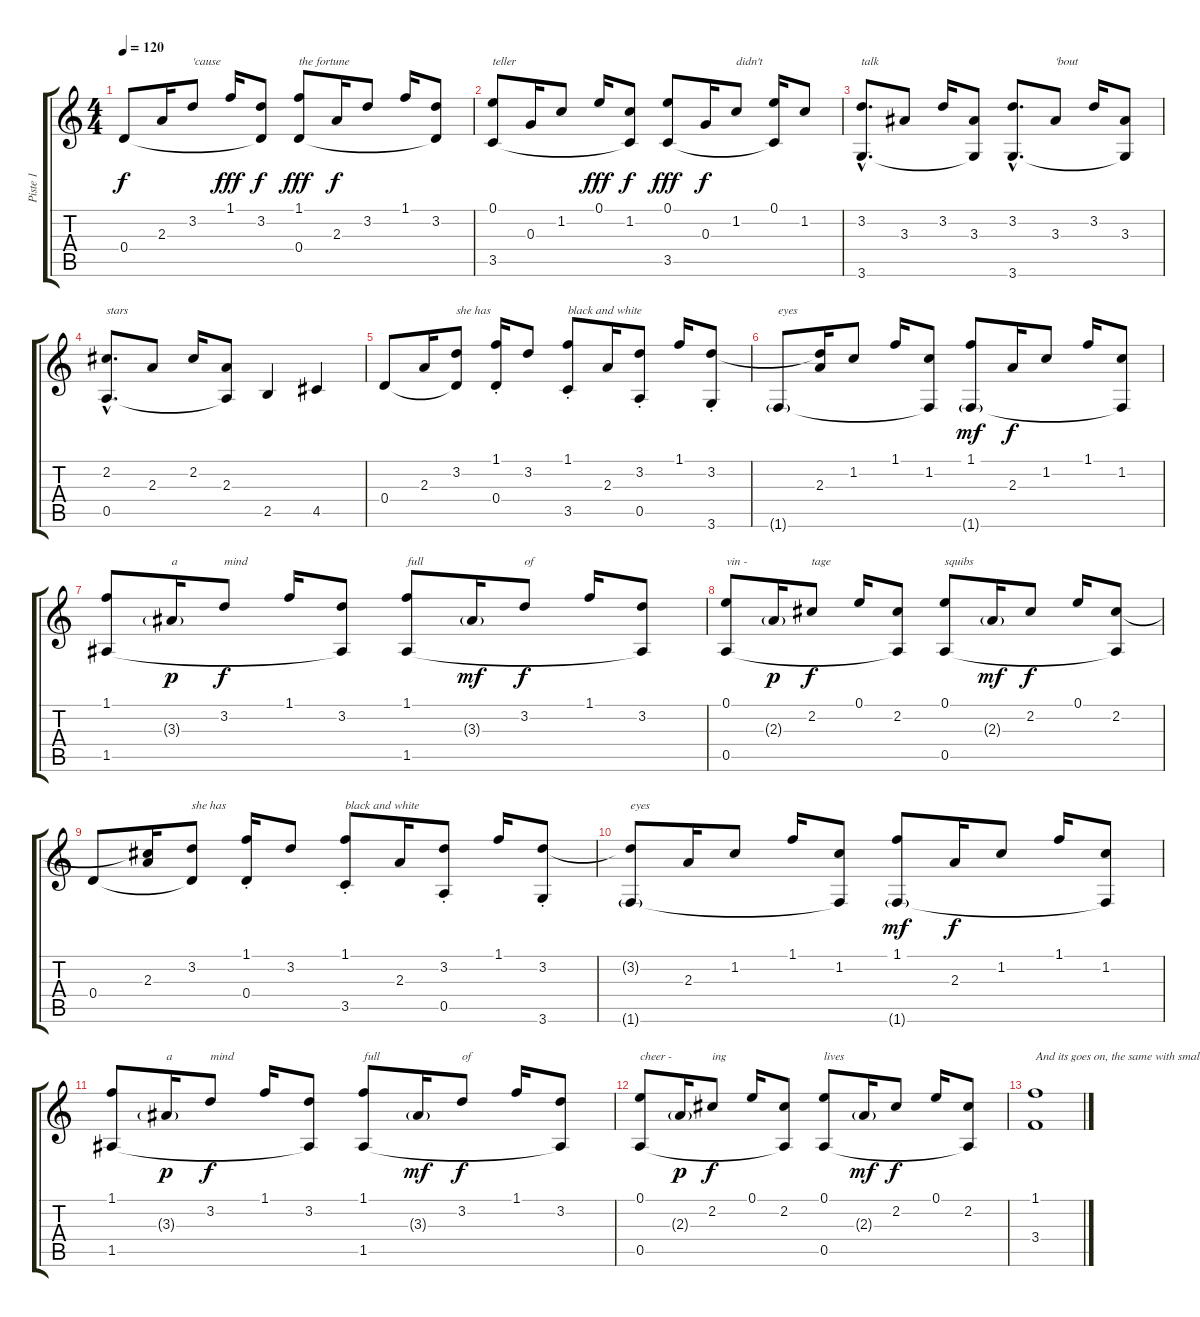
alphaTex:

\track ("Piste 1" "Piste 1") {instrument acousticguitarnylon}
\staff {score tabs}
\tuning (E4 B3 G3 D3 A2 E2) {hide}
\ts (4 4)
\tempo 120
\clef g2
\ks c
0.4.8{dy f} 2.3.16 3.2.8{txt "'cause"} 1.1.16{dy fff} (3.2 0.4{t}).8{dy f} (1.1 0.4).8{txt "the fortune" dy fff} 2.3.16{dy f} 3.2.8 1.1.16 (3.2 0.4{t}).8 |
(0.1 3.5).8{txt "teller"} 0.3.16 1.2.8 0.1.16{dy fff} (1.2 3.5{t}).8{dy f} (0.1 3.5).8{dy fff} 0.3.16{dy f} 1.2.8{txt "didn't"} (0.1 3.5{t}).16 1.2.8 |
(3.2{hac} 3.6{hac}).8{d txt "talk"} 3.3.8 3.2.16 (3.3 3.6{t}).8 (3.2{hac} 3.6{hac}).8{d} 3.3.8{txt "'bout"} 3.2.16 (3.3 3.6{t}).8 |
(2.2{hac} 0.5{hac}).8{d txt "stars"} 2.3.8 2.2.16 (2.3 0.5{t}).8 2.5.4 4.5.4 |
0.4.8 2.3.16 (3.2 0.4{t}).8{txt "she has"} (1.1 0.4{st}).16 3.2.8 (1.1 3.5{st}).8{txt "black and white"} 2.3.16 (3.2 0.5{st}).8 1.1.16 (3.2 3.6{st}).8 |
1.6{g}.8{txt "eyes"} (3.2{t} 2.3).16 1.2.8 1.1.16 (1.2 1.6{t}).8 (1.1 1.6{g}).8{dy mf} 2.3.16{dy f} 1.2.8 1.1.16 (1.2 1.6{t}).8 |
(1.1 1.5).8 3.3{g}.16{txt "a" dy p} 3.2.8{txt "mind" dy f} 1.1.16 (3.2 1.5{t}).8 (1.1 1.5).8{txt "full"} 3.3{g}.16{dy mf} 3.2.8{txt "of" dy f} 1.1.16 (3.2 1.5{t}).8 |
(0.1 0.5).8{txt "vin -"} 2.3{g}.16{dy p} 2.2.8{txt "tage" dy f} 0.1.16 (2.2 0.5{t}).8 (0.1 0.5).8{txt "squibs"} 2.3{g}.16{dy mf} 2.2.8{dy f} 0.1.16 (2.2 0.5{t}).8 |
0.4.8 (2.2{t} 2.3).16 (3.2 0.4{t}).8{txt "she has"} (1.1 0.4{st}).16 3.2.8 (1.1 3.5{st}).8{txt "black and white"} 2.3.16 (3.2 0.5{st}).8 1.1.16 (3.2 3.6{st}).8 |
(3.2{t} 1.6{g}).8{txt "eyes"} 2.3.16 1.2.8 1.1.16 (1.2 1.6{t}).8 (1.1 1.6{g}).8{dy mf} 2.3.16{dy f} 1.2.8 1.1.16 (1.2 1.6{t}).8 |
(1.1 1.5).8 3.3{g}.16{txt "a" dy p} 3.2.8{txt "mind" dy f} 1.1.16 (3.2 1.5{t}).8 (1.1 1.5).8{txt "full"} 3.3{g}.16{dy mf} 3.2.8{txt "of" dy f} 1.1.16 (3.2 1.5{t}).8 |
(0.1 0.5).8{txt "cheer -"} 2.3{g}.16{dy p} 2.2.8{txt "ing" dy f} 0.1.16 (2.2 0.5{t}).8 (0.1 0.5).8{txt "lives"} 2.3{g}.16{dy mf} 2.2.8{dy f} 0.1.16 (2.2 0.5{t}).8 |
(1.1 3.4).1{txt "And its goes on, the same with small variations..."}
